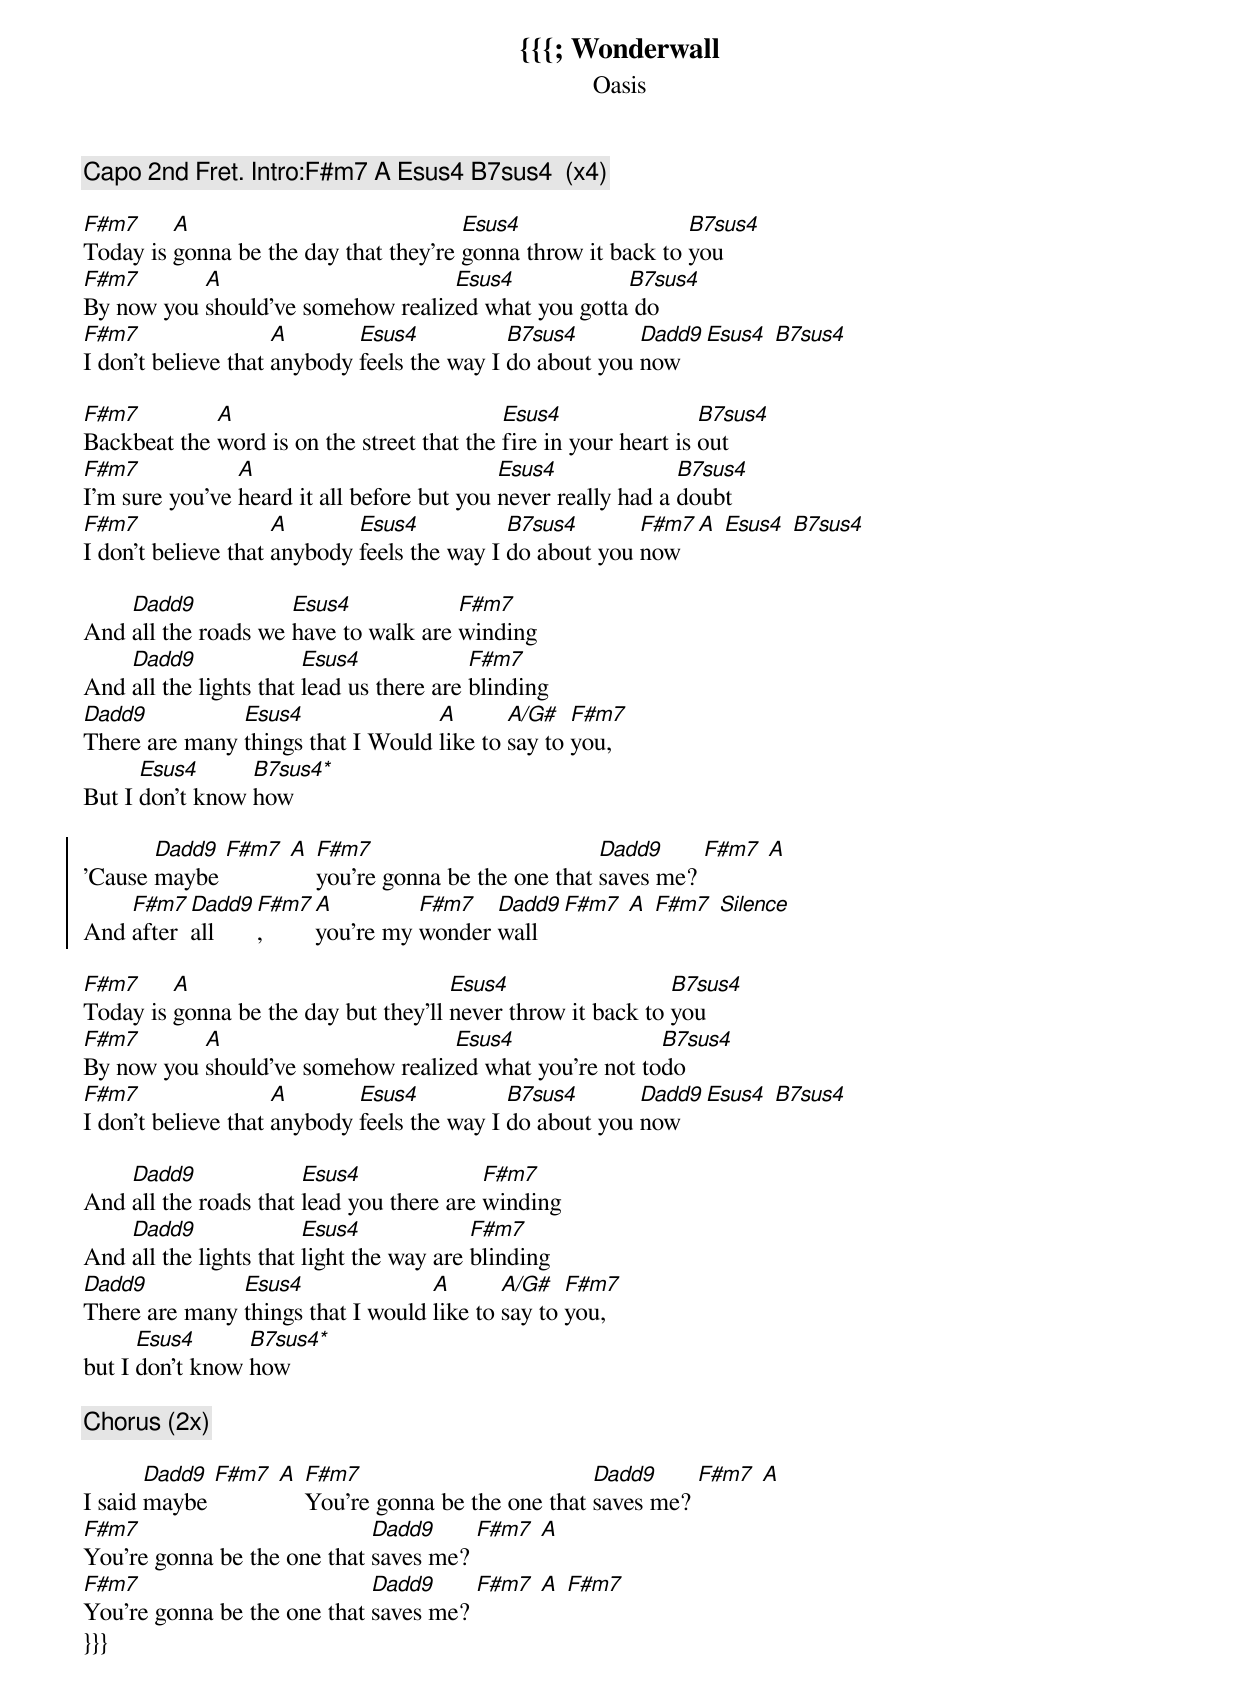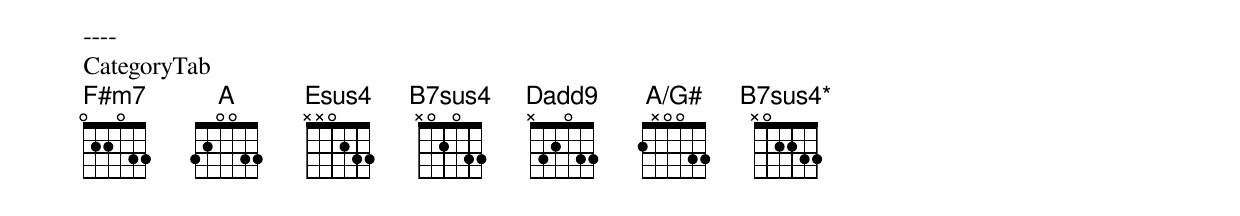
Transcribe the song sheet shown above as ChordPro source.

{{{
{t:Wonderwall}
{st:Oasis}
{define F#m7 base-fret 0 frets  0 2 2 0 3 3}
{define A base-fret 0 frets 3 2 0 0 3 3}
{define Esus4 base-fret 0 frets - - 0 2 3 3}
{define B7sus4 base-fret 0 frets - 0 2 0 3 3}
{define B7sus4* base-fret 0 frets - 0 2 2 3 3}
{define Dadd9 base-fret 0 frets - 3 2 0 3 3}
{define A/G# base-fret 0 frets 2 - 0 0 3 3}
{c:Capo 2nd Fret. Intro:F#m7 A Esus4 B7sus4  (x4)}

[F#m7]Today is [A]gonna be the day that they're [Esus4]gonna throw it back to [B7sus4]you
[F#m7]By now you [A]should've somehow realiz[Esus4]ed what you gotta[B7sus4] do
[F#m7]I don't believe that [A]anybody [Esus4]feels the way I [B7sus4]do about you [Dadd9]now [Esus4] [B7sus4]

[F#m7]Backbeat the [A]word is on the street that the [Esus4]fire in your heart is [B7sus4]out
[F#m7]I'm sure you've [A]heard it all before but you [Esus4]never really had a [B7sus4]doubt
[F#m7]I don't believe that [A]anybody [Esus4]feels the way I [B7sus4]do about you [F#m7]now [A] [Esus4] [B7sus4]

And [Dadd9]all the roads we [Esus4]have to walk are [F#m7]winding
And [Dadd9]all the lights that [Esus4]lead us there are [F#m7]blinding
[Dadd9]There are many [Esus4]things that I Would [A]like to [A/G#]say to [F#m7]you,
But I [Esus4]don't know [B7sus4*]how

{soc}
'Cause [Dadd9]maybe [F#m7] [A] [F#m7]you're gonna be the one that [Dadd9]saves me? [F#m7] [A]
And [F#m7]after [Dadd9]all [F#m7], [A]you're my [F#m7]wonder [Dadd9]wall [F#m7] [A] [F#m7] [Silence]
{eoc}

[F#m7]Today is [A]gonna be the day but they'll [Esus4]never throw it back to [B7sus4]you
[F#m7]By now you [A]should've somehow realiz[Esus4]ed what you're not to[B7sus4]do
[F#m7]I don't believe that [A]anybody [Esus4]feels the way I [B7sus4]do about you [Dadd9]now [Esus4] [B7sus4]

And [Dadd9]all the roads that [Esus4]lead you there are [F#m7]winding
And [Dadd9]all the lights that [Esus4]light the way are [F#m7]blinding
[Dadd9]There are many [Esus4]things that I would [A]like to [A/G#]say to [F#m7]you,
but I [Esus4]don't know [B7sus4*]how

{c:Chorus (2x)}

I said [Dadd9]maybe [F#m7] [A] [F#m7]You're gonna be the one that [Dadd9]saves me? [F#m7] [A]
[F#m7]You're gonna be the one that [Dadd9]saves me? [F#m7] [A]
[F#m7]You're gonna be the one that [Dadd9]saves me? [F#m7] [A] [F#m7]
}}}
----
CategoryTab
